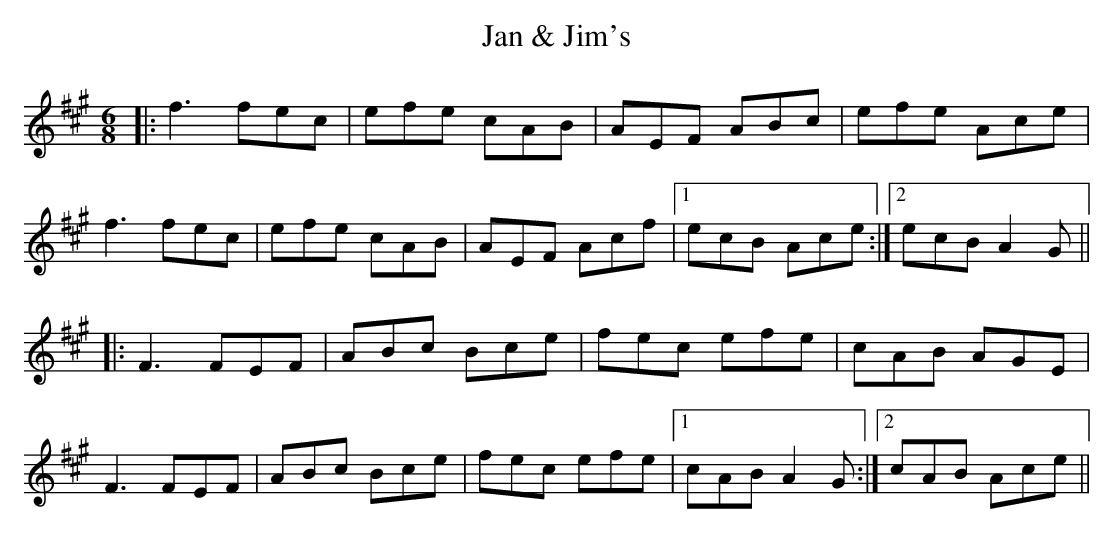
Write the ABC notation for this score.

X:1
T: Jan & Jim's
M: 6/8
L: 1/8
K: Amaj
|: f3 fec | efe cAB | AEF ABc | efe Ace |
f3 fec | efe cAB | AEF Acf |1 ecB Ace :|2 ecB A2G ||
|: F3 FEF | ABc Bce | fec efe | cAB AGE |
F3 FEF | ABc Bce | fec efe |1 cAB A2G :|2 cAB Ace ||
